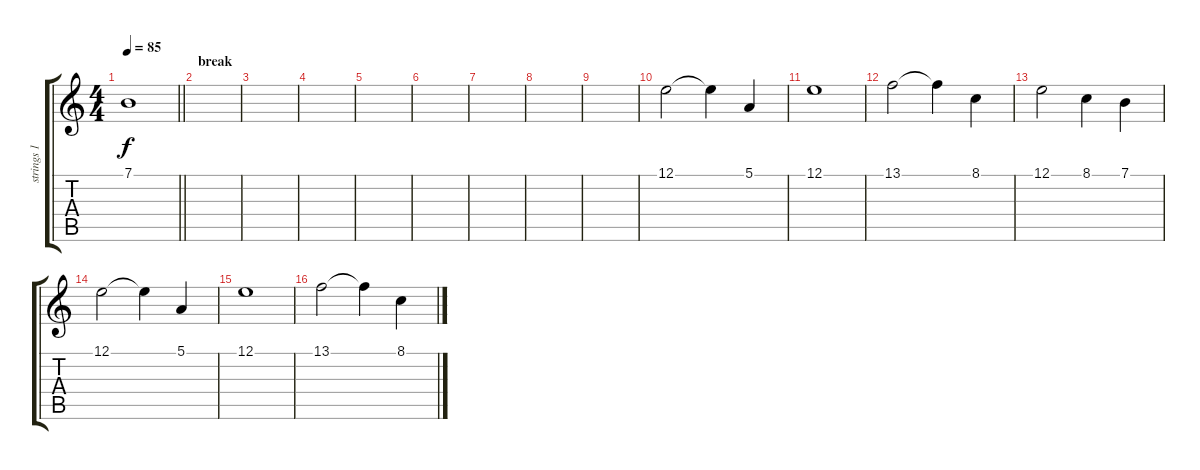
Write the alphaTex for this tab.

\track ("strings 1" "strings 1") {instrument stringensemble1}
\staff {score tabs}
\tuning (E4 B3 G3 D3 A2 E2) {hide}
\ts (4 4)
\tempo 85
\clef g2
\barLineRight lightlight
\ks c
7.1.1{dy f} |
\section ("" "break")
|
|
|
|
|
|
|
|
12.1.2 12.1{t}.4 5.1.4 |
12.1.1 |
13.1.2 13.1{t}.4 8.1.4 |
12.1.2 8.1.4 7.1.4 |
12.1.2 12.1{t}.4 5.1.4 |
12.1.1 |
13.1.2 13.1{t}.4 8.1.4
